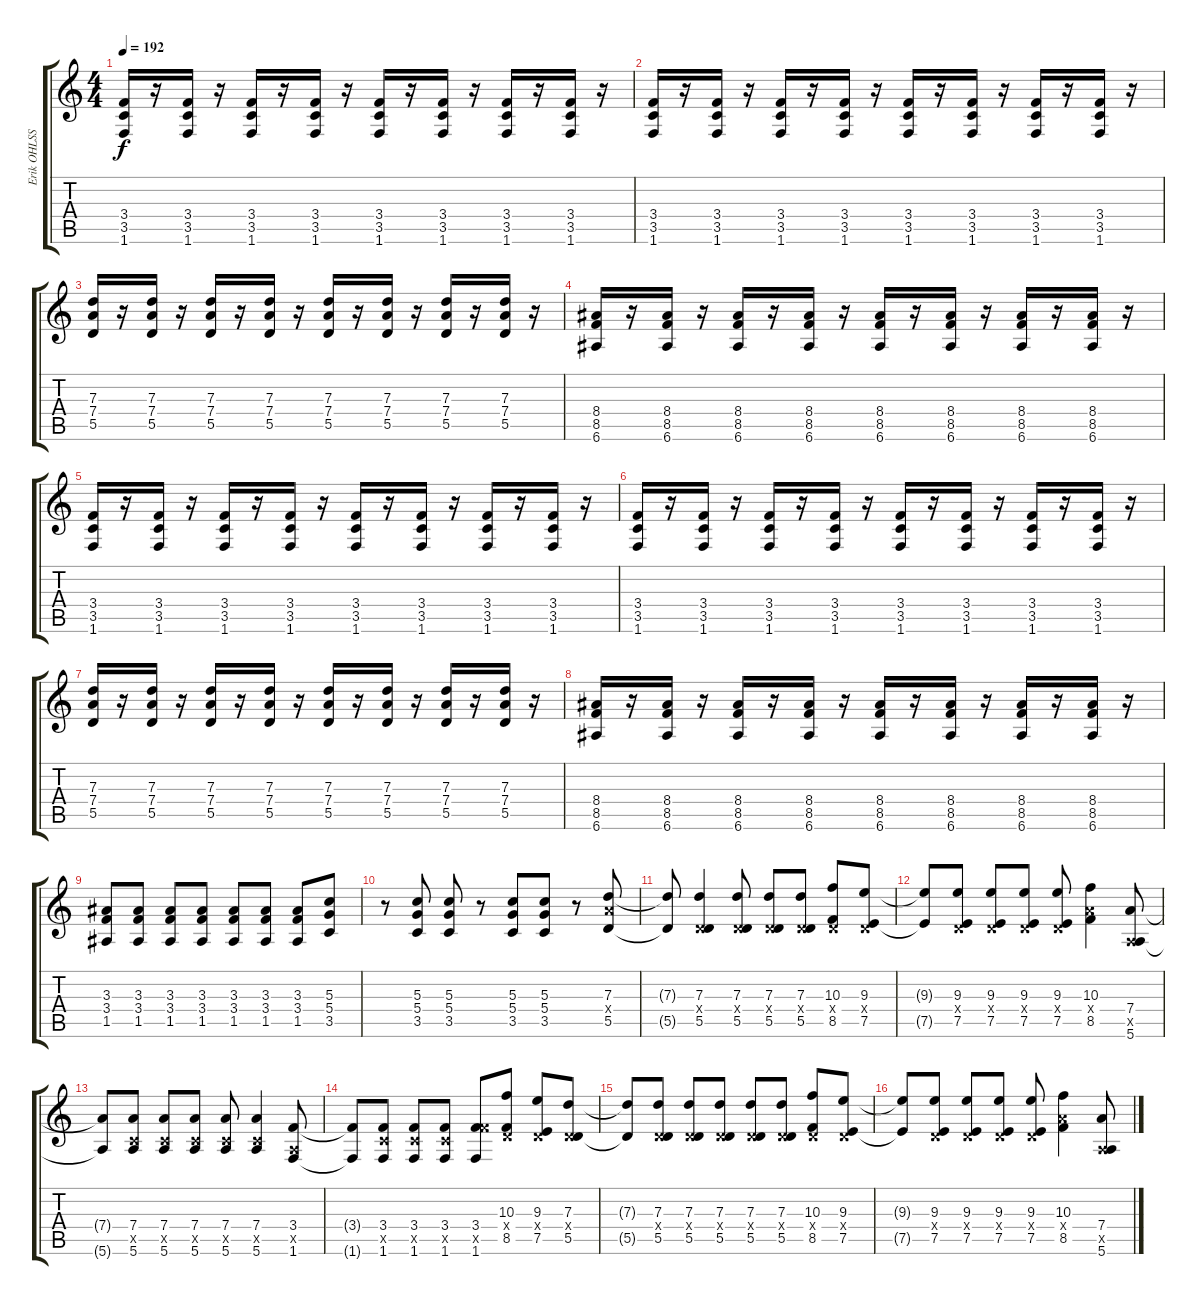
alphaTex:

\track ("Erik OHLSSON" "Erik OHLSS") {instrument distortionguitar}
\staff {score tabs}
\tuning (E4 B3 G3 D3 A2 E2) {hide}
\ts (4 4)
\tempo 192
\clef g2
\ks c
(3.4 3.5 1.6).16{dy f} r.16 (3.4 3.5 1.6).16 r.16 (3.4 3.5 1.6).16 r.16 (3.4 3.5 1.6).16 r.16 (3.4 3.5 1.6).16 r.16 (3.4 3.5 1.6).16 r.16 (3.4 3.5 1.6).16 r.16 (3.4 3.5 1.6).16 r.16 |
(3.4 3.5 1.6).16 r.16 (3.4 3.5 1.6).16 r.16 (3.4 3.5 1.6).16 r.16 (3.4 3.5 1.6).16 r.16 (3.4 3.5 1.6).16 r.16 (3.4 3.5 1.6).16 r.16 (3.4 3.5 1.6).16 r.16 (3.4 3.5 1.6).16 r.16 |
(7.3 7.4 5.5).16 r.16 (7.3 7.4 5.5).16 r.16 (7.3 7.4 5.5).16 r.16 (7.3 7.4 5.5).16 r.16 (7.3 7.4 5.5).16 r.16 (7.3 7.4 5.5).16 r.16 (7.3 7.4 5.5).16 r.16 (7.3 7.4 5.5).16 r.16 |
(8.4 8.5 6.6).16 r.16 (8.4 8.5 6.6).16 r.16 (8.4 8.5 6.6).16 r.16 (8.4 8.5 6.6).16 r.16 (8.4 8.5 6.6).16 r.16 (8.4 8.5 6.6).16 r.16 (8.4 8.5 6.6).16 r.16 (8.4 8.5 6.6).16 r.16 |
(3.4 3.5 1.6).16 r.16 (3.4 3.5 1.6).16 r.16 (3.4 3.5 1.6).16 r.16 (3.4 3.5 1.6).16 r.16 (3.4 3.5 1.6).16 r.16 (3.4 3.5 1.6).16 r.16 (3.4 3.5 1.6).16 r.16 (3.4 3.5 1.6).16 r.16 |
(3.4 3.5 1.6).16 r.16 (3.4 3.5 1.6).16 r.16 (3.4 3.5 1.6).16 r.16 (3.4 3.5 1.6).16 r.16 (3.4 3.5 1.6).16 r.16 (3.4 3.5 1.6).16 r.16 (3.4 3.5 1.6).16 r.16 (3.4 3.5 1.6).16 r.16 |
(7.3 7.4 5.5).16 r.16 (7.3 7.4 5.5).16 r.16 (7.3 7.4 5.5).16 r.16 (7.3 7.4 5.5).16 r.16 (7.3 7.4 5.5).16 r.16 (7.3 7.4 5.5).16 r.16 (7.3 7.4 5.5).16 r.16 (7.3 7.4 5.5).16 r.16 |
(8.4 8.5 6.6).16 r.16 (8.4 8.5 6.6).16 r.16 (8.4 8.5 6.6).16 r.16 (8.4 8.5 6.6).16 r.16 (8.4 8.5 6.6).16 r.16 (8.4 8.5 6.6).16 r.16 (8.4 8.5 6.6).16 r.16 (8.4 8.5 6.6).16 r.16 |
(3.3 3.4 1.5).8{volume 12 instrument distortionguitar} (3.3 3.4 1.5).8 (3.3 3.4 1.5).8 (3.3 3.4 1.5).8 (3.3 3.4 1.5).8 (3.3 3.4 1.5).8 (3.3 3.4 1.5).8 (5.3 5.4 3.5).8 |
r.8 (5.3 5.4 3.5).8 (5.3 5.4 3.5).8 r.8 (5.3 5.4 3.5).8 (5.3 5.4 3.5).8 r.8 (7.3 7.4{x} 5.5).8 |
(7.3{t} 5.5{t}).8 (7.3 0.4{x} 5.5).4 (7.3 0.4{x} 5.5).8 (7.3 0.4{x} 5.5).8 (7.3 0.4{x} 5.5).8 (10.3 0.4{x} 8.5).8 (9.3 0.4{x} 7.5).8 |
(9.3{t} 7.5{t}).8 (9.3 0.4{x} 7.5).8 (9.3 0.4{x} 7.5).8 (9.3 0.4{x} 7.5).8 (9.3 0.4{x} 7.5).8 (10.3 7.4{x} 8.5).4 (7.4 0.5{x} 5.6).8 |
(7.4{t} 5.6{t}).8 (7.4 3.5{x} 5.6).8 (7.4 3.5{x} 5.6).8 (7.4 3.5{x} 5.6).8 (7.4 3.5{x} 5.6).8 (7.4 3.5{x} 5.6).4 (3.4 0.5{x} 1.6).8 |
(3.4{t} 1.6{t}).8 (3.4 3.5{x} 1.6).8 (3.4 3.5{x} 1.6).8 (3.4 3.5{x} 1.6).8 (3.4 8.5{x} 1.6).8 (10.3 0.4{x} 8.5).8 (9.3 0.4{x} 7.5).8 (7.3 0.4{x} 5.5).8 |
(7.3{t} 5.5{t}).8 (7.3 0.4{x} 5.5).8 (7.3 0.4{x} 5.5).8 (7.3 0.4{x} 5.5).8 (7.3 0.4{x} 5.5).8 (7.3 0.4{x} 5.5).8 (10.3 0.4{x} 8.5).8 (9.3 0.4{x} 7.5).8 |
(9.3{t} 7.5{t}).8 (9.3 0.4{x} 7.5).8 (9.3 0.4{x} 7.5).8 (9.3 0.4{x} 7.5).8 (9.3 0.4{x} 7.5).8 (10.3 7.4{x} 8.5).4 (7.4 0.5{x} 5.6).8
